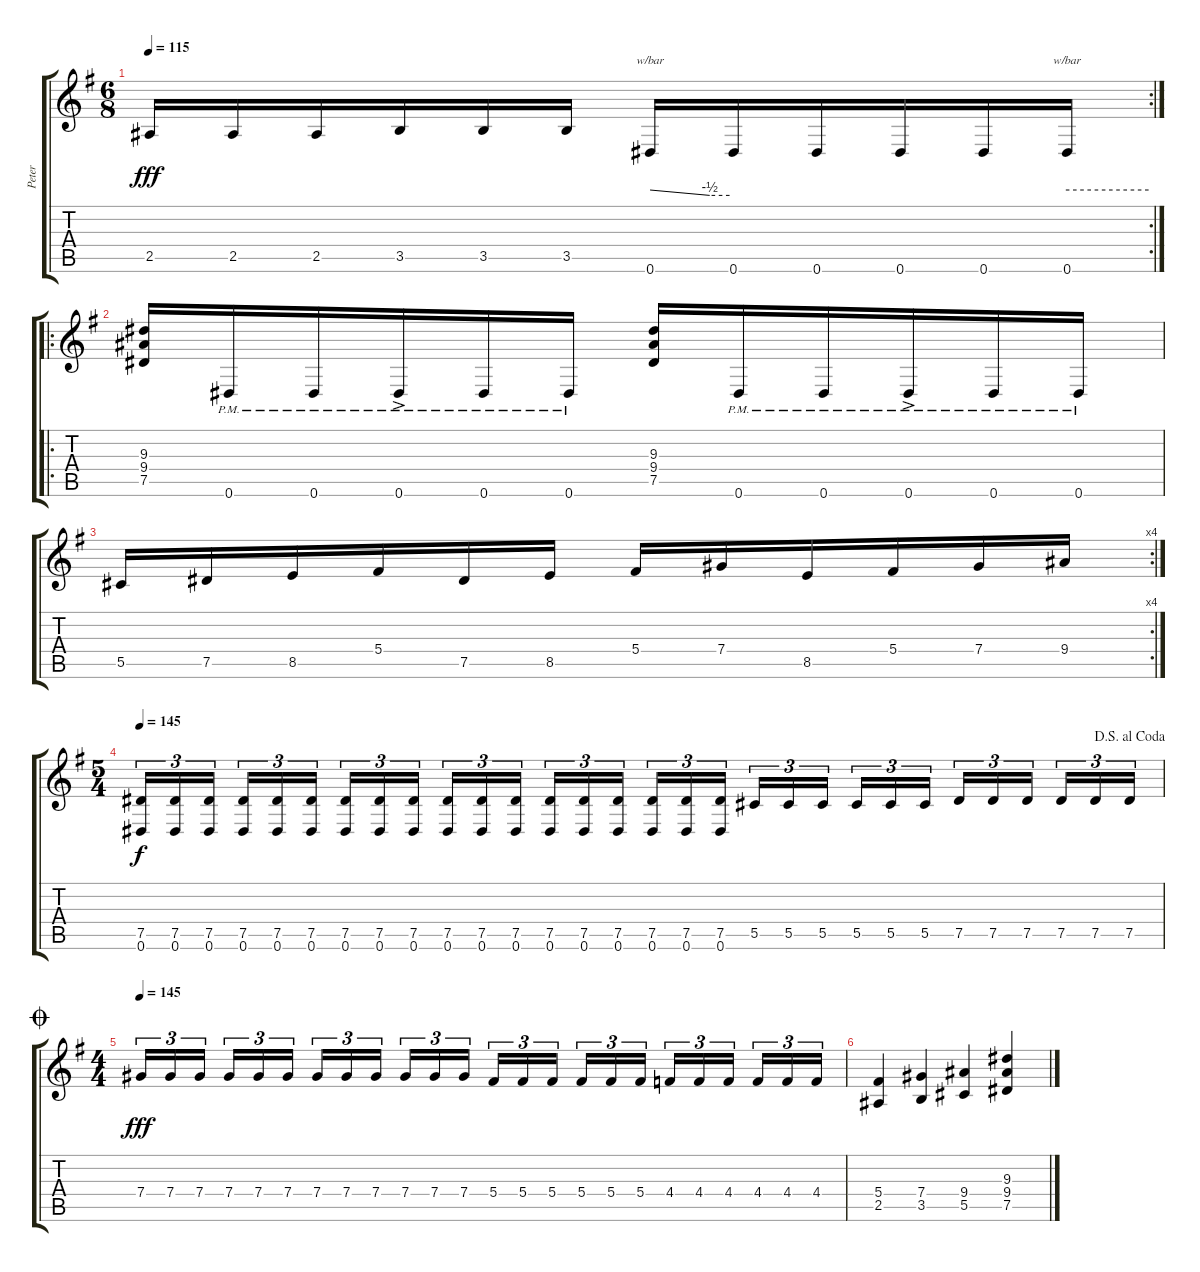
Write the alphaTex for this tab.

\track ("Peter" "Peter") {instrument distortionguitar}
\staff {score tabs}
\tuning (Eb4 Bb3 Gb3 Db3 Ab2 Eb2) {hide}
\rc 2
\ts (6 8)
\tempo 115
\clef g2
\ks g
2.5.16{dy fff} 2.5.16 2.5.16 3.5.16 3.5.16 3.5.16 0.6.16{tbe (custom default 0 0 45 -2 60 -2)} 0.6.16 0.6.16 0.6.16 0.6.16 0.6.16{tbe (hold default 0 0 60 0)} |
\ro
(9.3 9.4 7.5).16 0.6{pm}.16 0.6{pm}.16 0.6{ac pm}.16 0.6{pm}.16 0.6{pm}.16 (9.3 9.4 7.5).16 0.6{pm}.16 0.6{pm}.16 0.6{ac pm}.16 0.6{pm}.16 0.6{pm}.16 |
\rc 4
5.5.16 7.5.16 8.5.16 5.4.16 7.5.16 8.5.16 5.4.16 7.4.16 8.5.16 5.4.16 7.4.16 9.4.16 |
\ts (5 4)
\jump dalsegnoalcoda
\tempo 145
(7.5 0.6).16{tu (3 2) dy f} (7.5 0.6).16{tu (3 2)} (7.5 0.6).16{tu (3 2) beam splitsecondary} (7.5 0.6).16{tu (3 2)} (7.5 0.6).16{tu (3 2)} (7.5 0.6).16{tu (3 2)} (7.5 0.6).16{tu (3 2)} (7.5 0.6).16{tu (3 2)} (7.5 0.6).16{tu (3 2) beam splitsecondary} (7.5 0.6).16{tu (3 2)} (7.5 0.6).16{tu (3 2)} (7.5 0.6).16{tu (3 2)} (7.5 0.6).16{tu (3 2)} (7.5 0.6).16{tu (3 2)} (7.5 0.6).16{tu (3 2) beam splitsecondary} (7.5 0.6).16{tu (3 2)} (7.5 0.6).16{tu (3 2)} (7.5 0.6).16{tu (3 2)} 5.5.16{tu (3 2)} 5.5.16{tu (3 2)} 5.5.16{tu (3 2) beam splitsecondary} 5.5.16{tu (3 2)} 5.5.16{tu (3 2)} 5.5.16{tu (3 2)} 7.5.16{tu (3 2)} 7.5.16{tu (3 2)} 7.5.16{tu (3 2) beam splitsecondary} 7.5.16{tu (3 2)} 7.5.16{tu (3 2)} 7.5.16{tu (3 2)} |
\ts (4 4)
\jump coda
\tempo 145
7.4.16{tu (3 2) dy fff} 7.4.16{tu (3 2)} 7.4.16{tu (3 2) beam splitsecondary} 7.4.16{tu (3 2)} 7.4.16{tu (3 2)} 7.4.16{tu (3 2)} 7.4.16{tu (3 2)} 7.4.16{tu (3 2)} 7.4.16{tu (3 2) beam splitsecondary} 7.4.16{tu (3 2)} 7.4.16{tu (3 2)} 7.4.16{tu (3 2)} 5.4.16{tu (3 2)} 5.4.16{tu (3 2)} 5.4.16{tu (3 2) beam splitsecondary} 5.4.16{tu (3 2)} 5.4.16{tu (3 2)} 5.4.16{tu (3 2)} 4.4.16{tu (3 2)} 4.4.16{tu (3 2)} 4.4.16{tu (3 2) beam splitsecondary} 4.4.16{tu (3 2)} 4.4.16{tu (3 2)} 4.4.16{tu (3 2)} |
(5.4 2.5).4 (7.4 3.5).4 (9.4 5.5).4 (9.3 9.4 7.5).4
